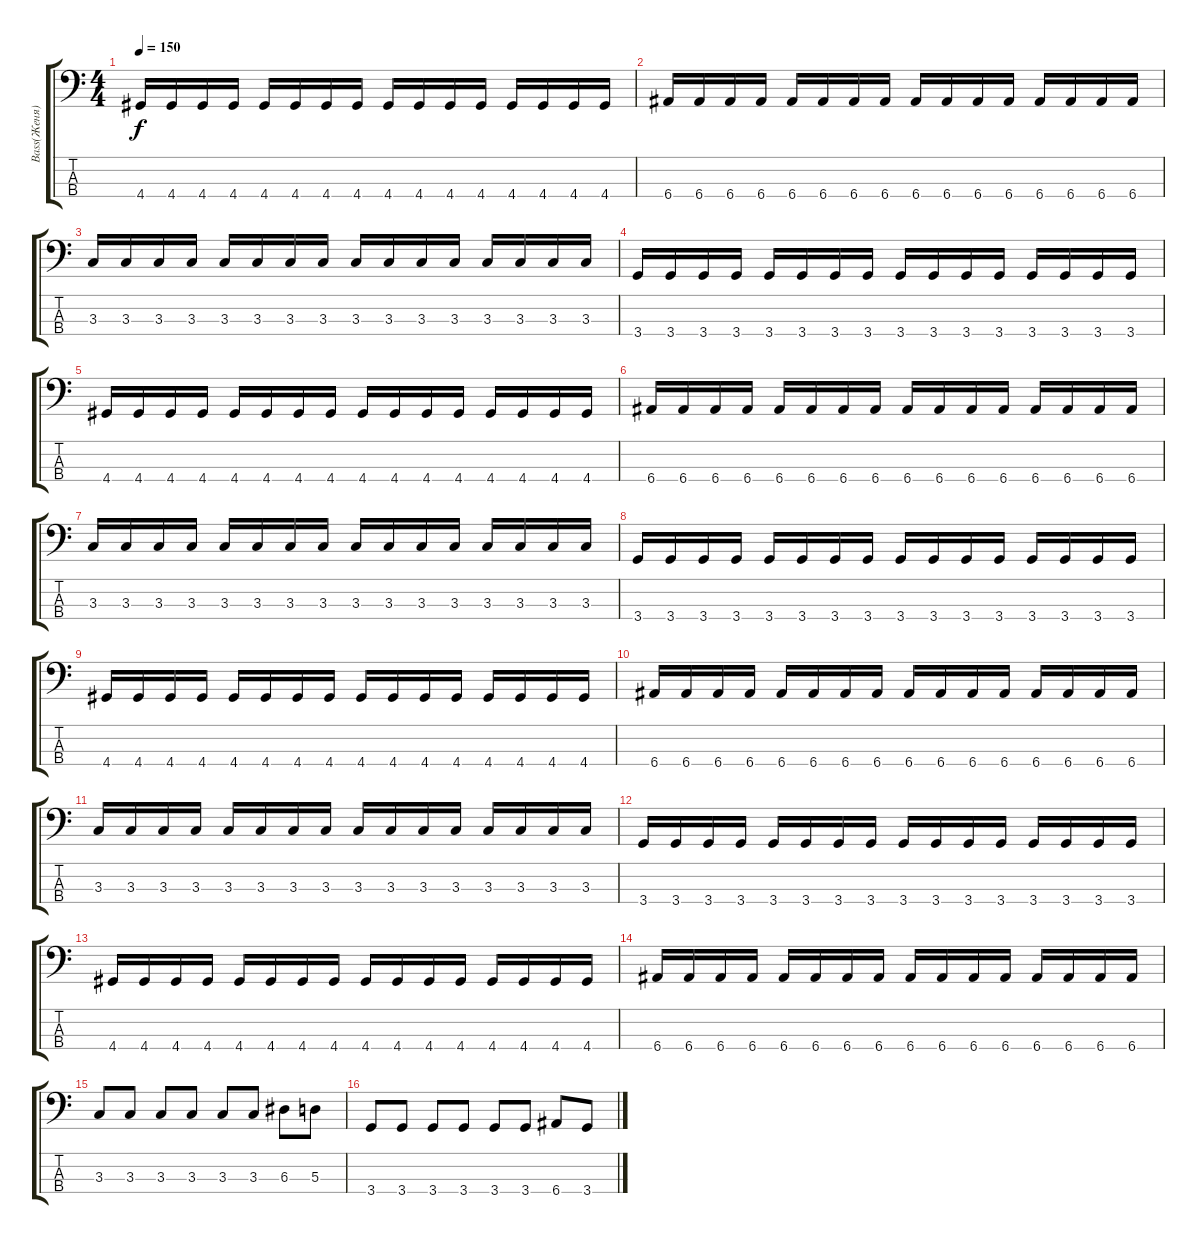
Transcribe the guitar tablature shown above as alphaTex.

\track ("Bass(Женя)" "Bass(Женя)") {instrument electricbassfinger}
\staff {score tabs}
\tuning (G2 D2 A1 E1) {hide}
\ts (4 4)
\tempo 150
\clef f4
\ks c
4.4.16{dy f} 4.4.16 4.4.16 4.4.16 4.4.16 4.4.16 4.4.16 4.4.16 4.4.16 4.4.16 4.4.16 4.4.16 4.4.16 4.4.16 4.4.16 4.4.16 |
6.4.16 6.4.16 6.4.16 6.4.16 6.4.16 6.4.16 6.4.16 6.4.16 6.4.16 6.4.16 6.4.16 6.4.16 6.4.16 6.4.16 6.4.16 6.4.16 |
3.3.16 3.3.16 3.3.16 3.3.16 3.3.16 3.3.16 3.3.16 3.3.16 3.3.16 3.3.16 3.3.16 3.3.16 3.3.16 3.3.16 3.3.16 3.3.16 |
3.4.16 3.4.16 3.4.16 3.4.16 3.4.16 3.4.16 3.4.16 3.4.16 3.4.16 3.4.16 3.4.16 3.4.16 3.4.16 3.4.16 3.4.16 3.4.16 |
4.4.16 4.4.16 4.4.16 4.4.16 4.4.16 4.4.16 4.4.16 4.4.16 4.4.16 4.4.16 4.4.16 4.4.16 4.4.16 4.4.16 4.4.16 4.4.16 |
6.4.16 6.4.16 6.4.16 6.4.16 6.4.16 6.4.16 6.4.16 6.4.16 6.4.16 6.4.16 6.4.16 6.4.16 6.4.16 6.4.16 6.4.16 6.4.16 |
3.3.16 3.3.16 3.3.16 3.3.16 3.3.16 3.3.16 3.3.16 3.3.16 3.3.16 3.3.16 3.3.16 3.3.16 3.3.16 3.3.16 3.3.16 3.3.16 |
3.4.16 3.4.16 3.4.16 3.4.16 3.4.16 3.4.16 3.4.16 3.4.16 3.4.16 3.4.16 3.4.16 3.4.16 3.4.16 3.4.16 3.4.16 3.4.16 |
4.4.16 4.4.16 4.4.16 4.4.16 4.4.16 4.4.16 4.4.16 4.4.16 4.4.16 4.4.16 4.4.16 4.4.16 4.4.16 4.4.16 4.4.16 4.4.16 |
6.4.16 6.4.16 6.4.16 6.4.16 6.4.16 6.4.16 6.4.16 6.4.16 6.4.16 6.4.16 6.4.16 6.4.16 6.4.16 6.4.16 6.4.16 6.4.16 |
3.3.16 3.3.16 3.3.16 3.3.16 3.3.16 3.3.16 3.3.16 3.3.16 3.3.16 3.3.16 3.3.16 3.3.16 3.3.16 3.3.16 3.3.16 3.3.16 |
3.4.16 3.4.16 3.4.16 3.4.16 3.4.16 3.4.16 3.4.16 3.4.16 3.4.16 3.4.16 3.4.16 3.4.16 3.4.16 3.4.16 3.4.16 3.4.16 |
4.4.16 4.4.16 4.4.16 4.4.16 4.4.16 4.4.16 4.4.16 4.4.16 4.4.16 4.4.16 4.4.16 4.4.16 4.4.16 4.4.16 4.4.16 4.4.16 |
6.4.16 6.4.16 6.4.16 6.4.16 6.4.16 6.4.16 6.4.16 6.4.16 6.4.16 6.4.16 6.4.16 6.4.16 6.4.16 6.4.16 6.4.16 6.4.16 |
3.3.8 3.3.8 3.3.8 3.3.8 3.3.8 3.3.8 6.3.8 5.3.8 |
3.4.8 3.4.8 3.4.8 3.4.8 3.4.8 3.4.8 6.4.8 3.4.8
